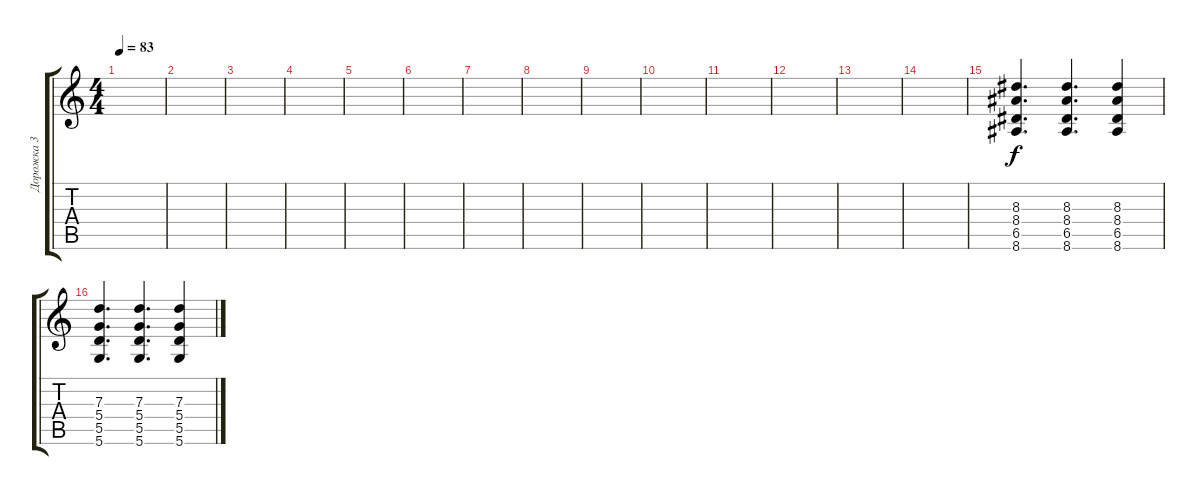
\track ("Дорожка 3" "Дорожка 3") {instrument distortionguitar}
\staff {score tabs}
\tuning (E4 B3 G3 D3 A2 D2) {hide}
\ts (4 4)
\tempo 83
\clef g2
\ks c
|
|
|
|
|
|
|
|
|
|
|
|
|
|
(8.3 8.4 6.5 8.6).4{d} (8.3 8.4 6.5 8.6).4{d} (8.3 8.4 6.5 8.6).4 |
(7.3 5.4 5.5 5.6).4{d} (7.3 5.4 5.5 5.6).4{d} (7.3 5.4 5.5 5.6).4
